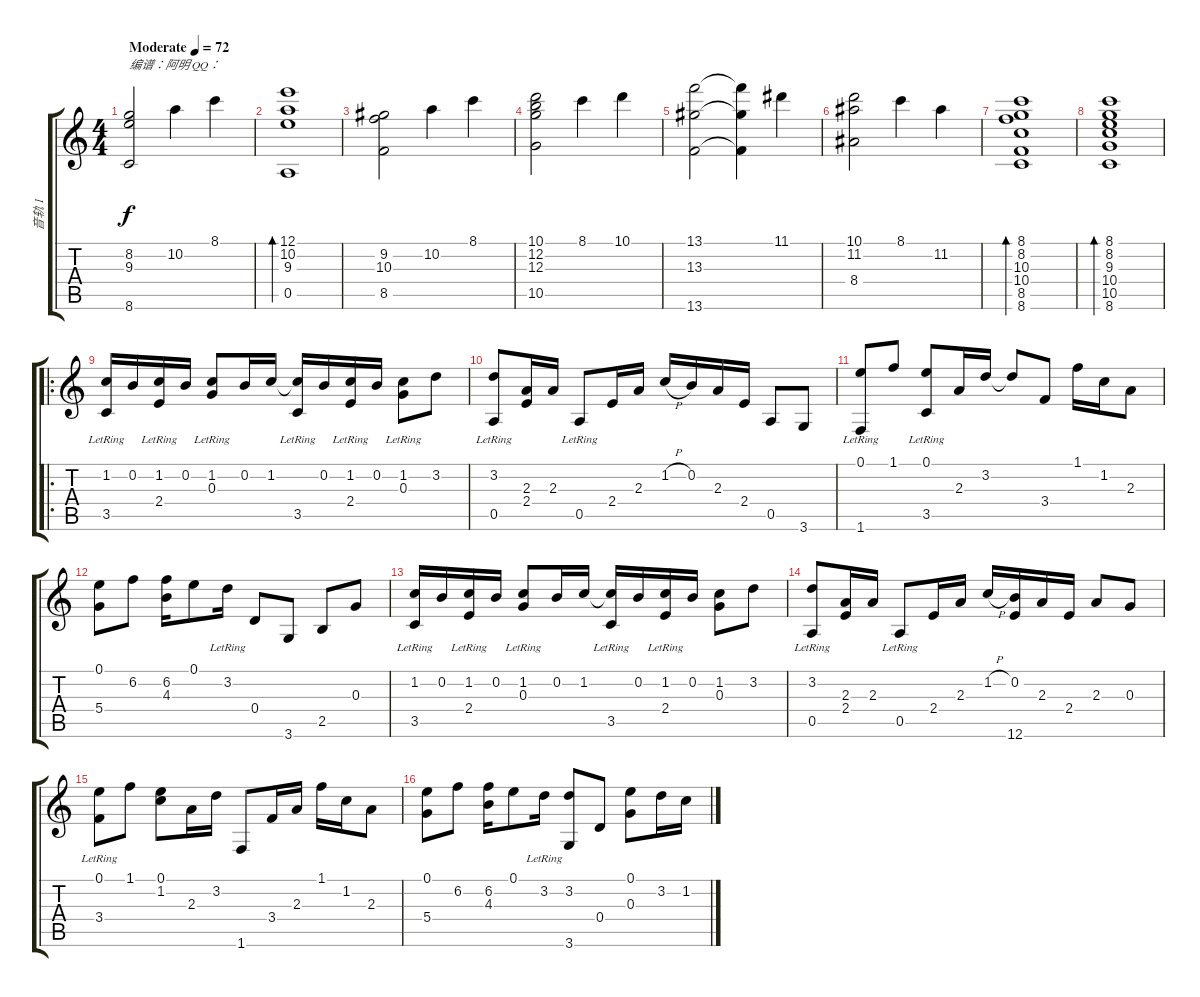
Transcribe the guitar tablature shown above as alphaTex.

\track ("音轨 1" "音轨 1") {instrument acousticguitarsteel}
\staff {score tabs}
\tuning (E4 B3 G3 D3 A2 E2) {hide}
\ts (4 4)
\tempo (72 "Moderate")
\clef g2
\ks c
(8.2 9.3 8.6).2{txt "编谱：阿明 QQ：" dy f instrument acousticguitarsteel} 10.2.4 8.1.4 |
(12.1 10.2 9.3 0.5).1{bd 240} |
(9.2 10.3 8.5).2 10.2.4 8.1.4 |
(10.1 12.2 12.3 10.5).2 8.1.4 10.1.4 |
(13.1 13.3 13.6).2 (13.1{t} 13.3{t} 13.6{t}).4 11.1.4 |
(10.1 11.2 8.4).2 8.1.4 11.2.4 |
(8.1 8.2 10.3 10.4 8.5 8.6).1{bd 240} |
(8.1 8.2 9.3 10.4 10.5 8.6).1{bd 240} |
\ro
(1.2 3.5{lr}).16 0.2.16 (1.2 2.4{lr}).16 0.2.16 (1.2 0.3{lr}).8 0.2.16 1.2.16 (1.2{t} 3.5{lr}).16 0.2.16 (1.2 2.4{lr}).16 0.2.16 (1.2 0.3{lr}).8 3.2.8 |
(3.2{lr} 0.5{lr}).8 (2.3 2.4).16 2.3.16 0.5{lr}.8 2.4.16 2.3.16 1.2{h}.16 0.2.16 2.3.16 2.4.16 0.5.8 3.6.8 |
(0.1 1.6{lr}).8 1.1.8 (0.1{lr} 3.5).8 2.3.16 3.2.16 3.2{t}.8 3.4.8 1.1.16 1.2.16 2.3.8 |
(0.1 5.4).8 6.2.8 (6.2 4.3).16 0.1.8 3.2{lr}.16 0.4.8 3.6.8 2.5.8 0.3.8 |
(1.2 3.5{lr}).16 0.2.16 (1.2 2.4{lr}).16 0.2.16 (1.2 0.3{lr}).8 0.2.16 1.2.16 (1.2{t} 3.5{lr}).16 0.2.16 (1.2 2.4{lr}).16 0.2.16 (1.2 0.3).8 3.2.8 |
(3.2{lr} 0.5{lr}).8 (2.3 2.4).16 2.3.16 0.5{lr}.8 2.4.16 2.3.16 1.2{h}.16 (0.2 12.6).16 2.3.16 2.4.16 2.3.8 0.3.8 |
(0.1 3.4{lr}).8 1.1.8 (0.1 1.2).8 2.3.16 3.2.16 1.6.8 3.4.16 2.3.16 1.1.16 1.2.16 2.3.8 |
(0.1 5.4).8 6.2.8 (6.2 4.3).16 0.1.8 3.2{lr}.16 (3.2 3.6).8 0.4.8 (0.1 0.3).8 3.2.16 1.2.16
